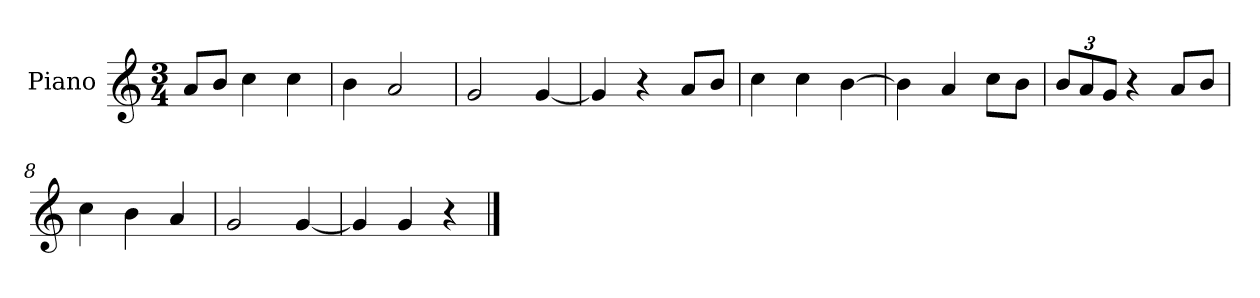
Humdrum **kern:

**kern
*part1
*staff1
*I"Piano
*I'P-no
*clefG2
*k[]
*M3/4
*MM179
=1
8a/L
8b/J
4cc\
4cc\
=2
4b\
2a/
=3
2g/
[4g/
=4
4g/]
4r
8a/L
8b/J
=5
4cc\
4cc\
[4b\
=6
4b\]
4a/
8cc\L
8b\J
=7
*Xbrackettup
12b/L
12a/
12g/J
4r
8a/L
8b/J
=8
4cc\
4b\
4a/
=9
2g/
[4g/
=10
4g/]
4g/
4r
==
*-
